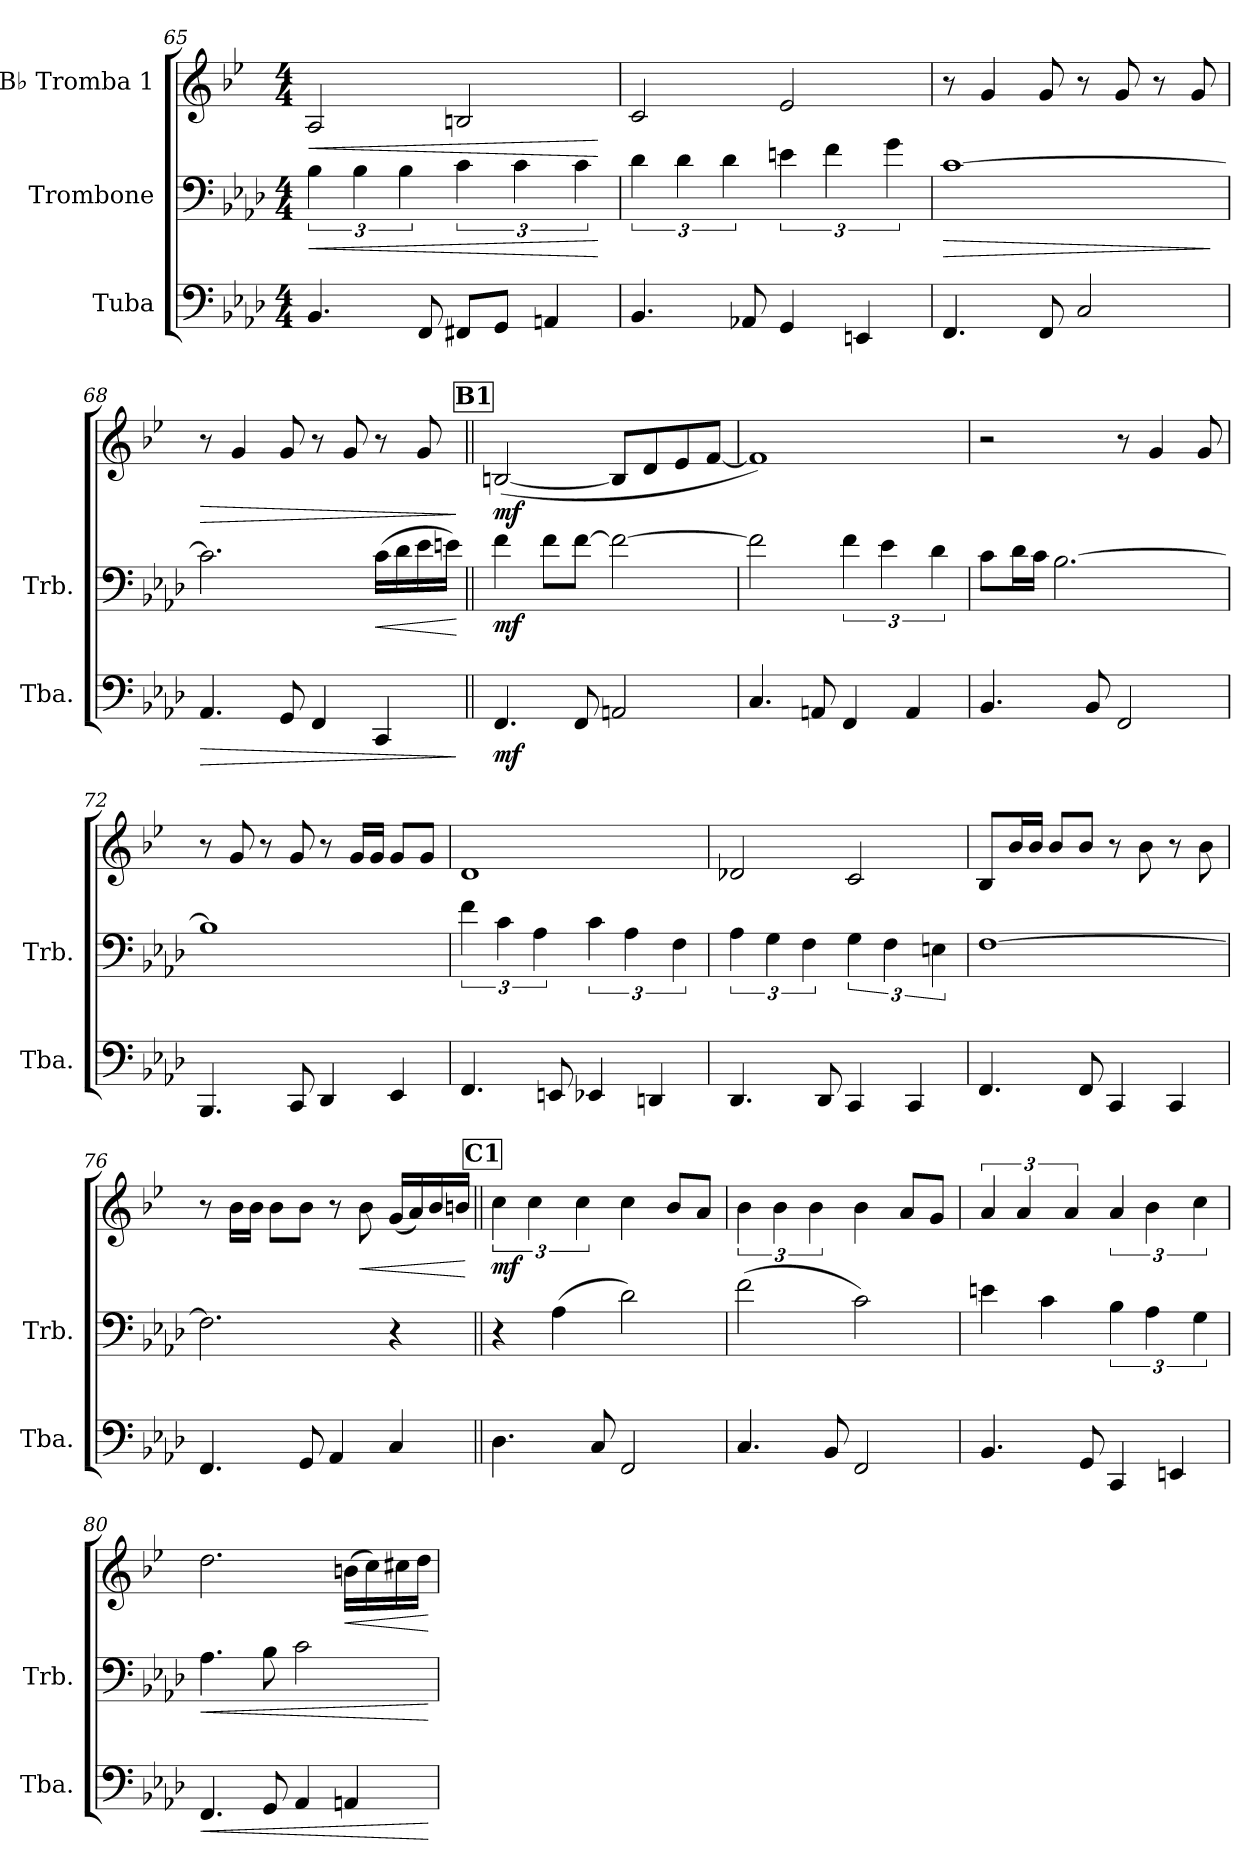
**kern	**dynam	**kern	**dynam	**kern	**dynam
*part3	*part3	*part2	*part2	*part1	*part1
*staff3	*staff3	*staff2	*staff2	*staff1	*staff1
*I"Tuba	*	*I"Trombone	*	*I"B♭ Tromba 1	*
*I'Tba.	*	*I'Trb.	*	*	*
*clefF4	*	*clefF4	*	*clefG2	*
*	*	*	*	*ITrd1c2	*
*k[b-e-a-d-]	*	*k[b-e-a-d-]	*	*k[b-e-a-d-]	*
*M4/4	*	*M4/4	*	*M4/4	*
=65	=65	=65	=65	=65	=65
!	!	!	!LO:HP:b	!	!LO:HP:b
4.BB-/	.	6B-\	<	2G/	<
.	.	6B-\	.	.	.
.	.	6B-\	.	.	.
8FF/	.	.	.	.	.
8FF#X/L	.	6c\	.	2An/	.
8GG/J	.	.	.	.	.
.	.	6c\	.	.	.
4AAn/	.	.	.	.	.
.	.	6c\	.	.	.
.	.	.	[	.	[
=66	=66	=66	=66	=66	=66
4.BB-/	.	6d-\	.	2B-/	.
.	.	6d-\	.	.	.
.	.	6d-\	.	.	.
8AA-X/	.	.	.	.	.
4GG/	.	6en\	.	2d-/	.
.	.	6f\	.	.	.
4EEn/	.	.	.	.	.
.	.	6g\	.	.	.
=67	=67	=67	=67	=67	=67
!	!	!	!LO:HP:b	!	!
4.FF/	.	[1c	>	8r	.
.	.	.	.	4f/	.
8FF/	.	.	.	8f/	.
2C/	.	.	.	8r	.
.	.	.	.	8f/	.
.	.	.	.	8r	.
.	.	.	.	8f/	.
.	.	.	]	.	.
!!LO:PB:g=z
=68	=68	=68	=68	=68	=68
!	!LO:HP:b	!	!	!	!LO:HP:b
4.AA-/	>	2.c\]	.	8r	>
.	.	.	.	4f/	.
8GG/	.	.	.	8f/	.
4FF/	.	.	.	8r	.
.	.	.	.	8f/	.
!	!	!	!LO:HP:b	!	!
4CC/	.	(>16c\LL	<	8r	.
.	.	16d-\	.	.	.
.	.	16e-\	.	8f/	.
.	.	16en\JJ)	.	.	.
.	]	.	[	.	]
!!LO:REH:place=s1:a:B:fs=14:t=B1
=69||	=69||	=69||	=69||	=69||	=69||
!	!LO:DY:b	!	!LO:DY:b	!	!LO:DY:b
4.FF/	mf	4f\	mf	(<[2An/	mf
.	.	8f\L	.	.	.
8FF/	.	[8f\J	.	.	.
2AAn/	.	2f\_	.	8A/L]	.
.	.	.	.	8c/	.
.	.	.	.	8d-/	.
.	.	.	.	[8e-/J	.
=70	=70	=70	=70	=70	=70
4.C/	.	2f\]	.	1e-])	.
8AAn/	.	.	.	.	.
4FF/	.	6f\	.	.	.
.	.	6e-\	.	.	.
4AA/	.	.	.	.	.
.	.	6d-\	.	.	.
=71	=71	=71	=71	=71	=71
4.BB-/	.	8c\L	.	2r	.
.	.	16d-\L	.	.	.
.	.	16c\JJ	.	.	.
.	.	[2.B-\	.	.	.
8BB-/	.	.	.	.	.
2FF/	.	.	.	8r	.
.	.	.	.	4f/	.
.	.	.	.	8f/	.
!!LO:LB:g=z
=72	=72	=72	=72	=72	=72
4.BBB-/	.	1B-]	.	8r	.
.	.	.	.	8f/	.
.	.	.	.	8r	.
8CC/	.	.	.	8f/	.
4DD-/	.	.	.	8r	.
.	.	.	.	16f/LL	.
.	.	.	.	16f/JJ	.
4EE-/	.	.	.	8f/L	.
.	.	.	.	8f/J	.
=73	=73	=73	=73	=73	=73
4.FF/	.	6f\	.	1c	.
.	.	6c\	.	.	.
.	.	6A-\	.	.	.
8EEn/	.	.	.	.	.
4EE-X/	.	6c\	.	.	.
.	.	6A-\	.	.	.
4DDn/	.	.	.	.	.
.	.	6F\	.	.	.
=74	=74	=74	=74	=74	=74
4.DD-/	.	6A-\	.	2c-X/	.
.	.	6G\	.	.	.
.	.	6F\	.	.	.
8DD-/	.	.	.	.	.
4CC/	.	6G\	.	2B-/	.
.	.	6F\	.	.	.
4CC/	.	.	.	.	.
.	.	6En\	.	.	.
=75	=75	=75	=75	=75	=75
4.FF/	.	[1F	.	8A-/L	.
.	.	.	.	16a-/L	.
.	.	.	.	16a-/JJ	.
.	.	.	.	8a-/L	.
8FF/	.	.	.	8a-/J	.
4CC/	.	.	.	8r	.
.	.	.	.	8a-\	.
4CC/	.	.	.	8r	.
.	.	.	.	8a-\	.
!!LO:LB:g=z
=76	=76	=76	=76	=76	=76
4.FF/	.	2.F\]	.	8r	.
.	.	.	.	16a-\LL	.
.	.	.	.	16a-\JJ	.
.	.	.	.	8a-\L	.
8GG/	.	.	.	8a-\J	.
4AA-/	.	.	.	8r	.
!	!	!	!	!	!LO:HP:b
.	.	.	.	8a-\	<
4C/	.	4r	.	(<16f/LL	.
.	.	.	.	16g/)	.
.	.	.	.	16a-/	.
.	.	.	.	16an/JJ	.
.	.	.	.	.	[
!!LO:REH:place=s1:a:B:fs=14:t=C1
=77||	=77||	=77||	=77||	=77||	=77||
!	!	!	!	!	!LO:DY:b
4.D-\	.	4r	.	6b-\	mf
.	.	.	.	6b-\	.
.	.	(>4A-\	.	.	.
.	.	.	.	6b-\	.
8C/	.	.	.	.	.
2FF/	.	2d-\)	.	4b-\	.
.	.	.	.	8a-/L	.
.	.	.	.	8g/J	.
=78	=78	=78	=78	=78	=78
4.C/	.	(>2f\	.	6a-\	.
.	.	.	.	6a-\	.
.	.	.	.	6a-\	.
8BB-/	.	.	.	.	.
2FF/	.	2c\)	.	4a-\	.
.	.	.	.	8g/L	.
.	.	.	.	8f/J	.
=79	=79	=79	=79	=79	=79
4.BB-/	.	4en\	.	6g/	.
.	.	.	.	6g/	.
.	.	4c\	.	.	.
.	.	.	.	6g/	.
8GG/	.	.	.	.	.
4CC/	.	6B-\	.	6g/	.
.	.	6A-\	.	6a-\	.
4EEn/	.	.	.	.	.
.	.	6G\	.	6b-\	.
!!LO:LB:g=z
=80	=80	=80	=80	=80	=80
!	!LO:HP:b	!	!LO:HP:b	!	!
4.FF/	<	4.A-\	<	2.cc\	.
8GG/	.	8B-\	.	.	.
4AA-/	.	2c\	.	.	.
!	!	!	!	!	!LO:HP:b
4AAn/	.	.	.	(>16an\LL	<
.	.	.	.	16b-\)	.
.	.	.	.	16bn\	.
.	.	.	.	16cc\JJ	.
.	[	.	[	.	[
=	=	=	=	=	=
*-	*-	*-	*-	*-	*-
